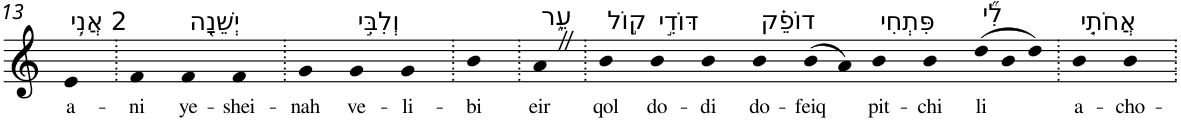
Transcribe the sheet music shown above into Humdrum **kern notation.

**kern	**text
*part1	*part1
*staff1	*staff1
*I"Piano	*
*I'Pno	*
!!LO:PB:g=z
*clefG2	*
*k[]	*
=13	=13
!LO:TX:a:t=2 אֲנִ֥י	!
!	!LO:LY:b
4e	a-
=14.	=14.
!	!LO:LY:b
4f	-ni
!LO:TX:a:t=יְשֵׁנָ֖ה	!
!	!LO:LY:b
4f	ye-
!	!LO:LY:b
4f	-shei-
=15.	=15.
!	!LO:LY:b
4g	-nah
!LO:TX:a:t=וְלִבִּ֣י	!
!	!LO:LY:b
4g	ve-
!	!LO:LY:b
4g	-li-
=16.	=16.
!	!LO:LY:b
4b	-bi
=17.	=17.
!LO:TX:a:t=עֵ֑ר	!
!	!LO:LY:b
4aZ	eir
=18.	=18.
!LO:TX:a:t=ק֣וֹל	!
!	!LO:LY:b
4b	qol
!LO:TX:a:t=דּוֹדִ֣י	!
!	!LO:LY:b
4b	do-
!	!LO:LY:b
4b	-di
!LO:TX:a:t=דוֹפֵ֗ק	!
!	!LO:LY:b
4b	do-
!	!LO:LY:b
(>8b	-feiq
8a)	.
!LO:TX:a:t=פִּתְחִי	!
!	!LO:LY:b
4b	pit-
!	!LO:LY:b
4b	-chi
*Xtuplet	*
!LO:TX:a:t=לִ֞י	!
!	!LO:LY:b
(>12dd	li
12b	.
12dd)	.
=19.	=19.
!LO:TX:a:t=אֲחֹתִ֤י	!
!	!LO:LY:b
4b	a-
!	!LO:LY:b
4b	-cho-
=.	=.
*-	*-
